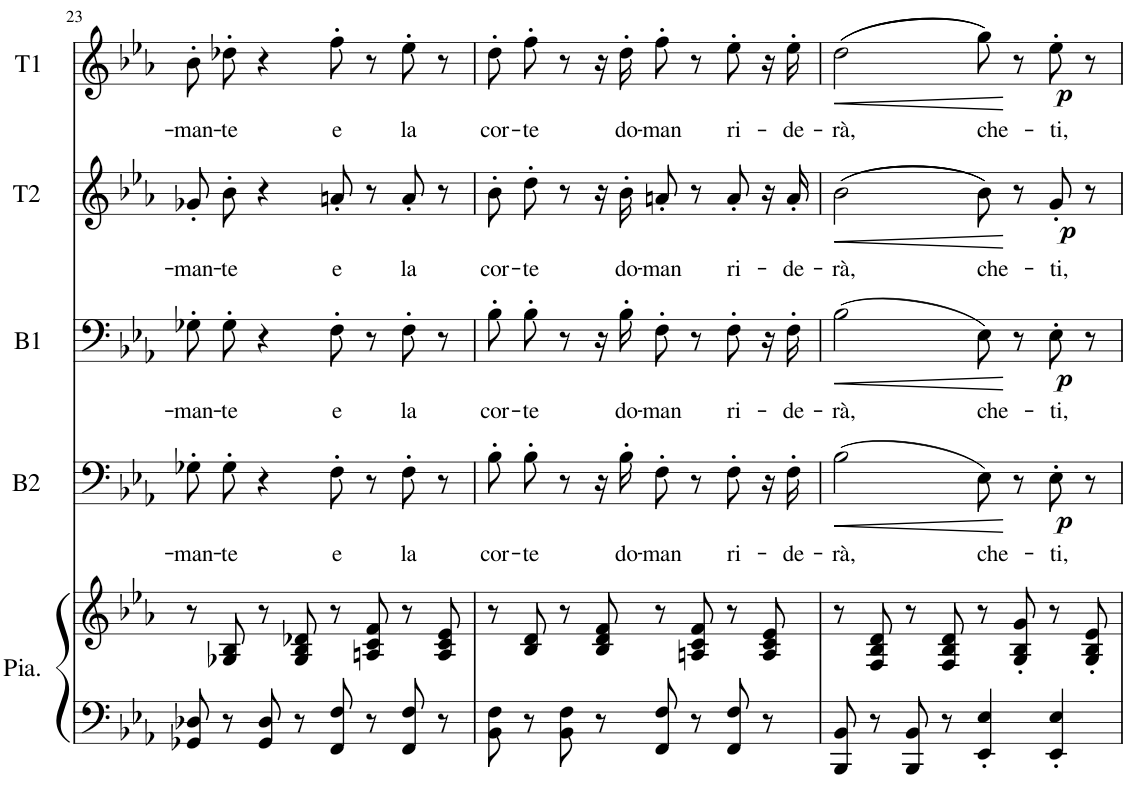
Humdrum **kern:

**kern	**kern	**kern	**text	**dynam	**kern	**text	**dynam	**kern	**text	**dynam	**kern	**text	**dynam
*part5	*part5	*part4	*part4	*part4	*part3	*part3	*part3	*part2	*part2	*part2	*part1	*part1	*part1
*staff6	*staff5	*staff4	*staff4	*staff4	*staff3	*staff3	*staff3	*staff2	*staff2	*staff2	*staff1	*staff1	*staff1
*I"Piano	*	*I"Basse 2	*	*	*I"Basse 1	*	*	*I"Ténor 2	*	*	*I"Ténor 1	*	*
*I'Pia.	*	*I'B2	*	*	*I'B1	*	*	*I'T2	*	*	*I'T1	*	*
!!LO:PB:g=z
*clefF4	*clefG2	*clefF4	*	*	*clefF4	*	*	*clefG2	*	*	*clefG2	*	*
*k[b-e-a-]	*k[b-e-a-]	*k[b-e-a-]	*	*	*k[b-e-a-]	*	*	*k[b-e-a-]	*	*	*k[b-e-a-]	*	*
*M4/4	*M4/4	*M4/4	*	*	*M4/4	*	*	*M4/4	*	*	*M4/4	*	*
=23	=23	=23	=23	=23	=23	=23	=23	=23	=23	=23	=23	=23	=23
!	!	!	!LO:LY:b	!	!	!LO:LY:b	!	!	!LO:LY:b	!	!	!LO:LY:b	!
8GG-X/ 8D-X/	8r	8G-X'\L	-man-	.	8G-X'\L	-man-	.	8g-X'/L	-man-	.	8b-'\L	-man-	.
!	!	!	!LO:LY:b	!	!	!LO:LY:b	!	!	!LO:LY:b	!	!	!LO:LY:b	!
8r	8G-X/ 8B-/	8G-'\J	-te	.	8G-'\J	-te	.	8b-'/J	-te	.	8dd-X'\J	-te	.
8GG-/ 8D-/	8r	4r	.	.	4r	.	.	4r	.	.	4r	.	.
8r	8G-/ 8B-/ 8d-X/	.	.	.	.	.	.	.	.	.	.	.	.
!	!	!	!LO:LY:b	!	!	!LO:LY:b	!	!	!LO:LY:b	!	!	!LO:LY:b	!
8FF/ 8F/	8r	8F'\	e	.	8F'\	e	.	8an'/	e	.	8ff'\	e	.
8r	8An/ 8c/ 8f/	8r	.	.	8r	.	.	8r	.	.	8r	.	.
!	!	!	!LO:LY:b	!	!	!LO:LY:b	!	!	!LO:LY:b	!	!	!LO:LY:b	!
8FF/ 8F/	8r	8F'\	la	.	8F'\	la	.	8a'/	la	.	8ee-'\	la	.
8r	8A/ 8c/ 8e-/	8r	.	.	8r	.	.	8r	.	.	8r	.	.
=24	=24	=24	=24	=24	=24	=24	=24	=24	=24	=24	=24	=24	=24
!	!	!	!LO:LY:b	!	!	!LO:LY:b	!	!	!LO:LY:b	!	!	!LO:LY:b	!
8BB-\ 8F\	8r	8B-'\L	cor-	.	8B-'\L	cor-	.	8b-'\L	cor-	.	8dd'\L	cor-	.
!	!	!	!LO:LY:b	!	!	!LO:LY:b	!	!	!LO:LY:b	!	!	!LO:LY:b	!
8r	8B-/ 8d/	8B-'\J	-te	.	8B-'\J	-te	.	8dd'\J	-te	.	8ff'\J	-te	.
8BB-\ 8F\	8r	8r	.	.	8r	.	.	8r	.	.	8r	.	.
8r	8B-/ 8d/ 8f/	16r	.	.	16r	.	.	16r	.	.	16r	.	.
!	!	!	!LO:LY:b	!	!	!LO:LY:b	!	!	!LO:LY:b	!	!	!LO:LY:b	!
.	.	16B-'\	do-	.	16B-'\	do-	.	16b-'\	do-	.	16dd'\	do-	.
!	!	!	!LO:LY:b	!	!	!LO:LY:b	!	!	!LO:LY:b	!	!	!LO:LY:b	!
8FF/ 8F/	8r	8F'\	-man	.	8F'\	-man	.	8an'/	-man	.	8ff'\	-man	.
8r	8An/ 8c/ 8f/	8r	.	.	8r	.	.	8r	.	.	8r	.	.
!	!	!	!LO:LY:b	!	!	!LO:LY:b	!	!	!LO:LY:b	!	!	!LO:LY:b	!
8FF/ 8F/	8r	8F'\	ri-	.	8F'\	ri-	.	8a'/	ri-	.	8ee-'\	ri-	.
8r	8A/ 8c/ 8e-/	16r	.	.	16r	.	.	16r	.	.	16r	.	.
!	!	!	!LO:LY:b	!	!	!LO:LY:b	!	!	!LO:LY:b	!	!	!LO:LY:b	!
.	.	16F'\	-de-	.	16F'\	-de-	.	16a'/	-de-	.	16ee-'\	-de-	.
=25	=25	=25	=25	=25	=25	=25	=25	=25	=25	=25	=25	=25	=25
!	!	!	!LO:LY:b	!LO:HP:b	!	!LO:LY:b	!LO:HP:b	!	!LO:LY:b	!LO:HP:b	!	!LO:LY:b	!LO:HP:b
8BBB-/ 8BB-/	8r	(2B-\	-rà,	<	(2B-\	-rà,	<	((2b-\	-rà,	<	((2dd\	-rà,	<
8r	8F/ 8B-/ 8d/	.	.	.	.	.	.	.	.	.	.	.	.
8BBB-/ 8BB-/	8r	.	.	.	.	.	.	.	.	.	.	.	.
8r	8F/ 8B-/ 8d/	.	.	.	.	.	.	.	.	.	.	.	.
!	!	!	!LO:LY:b	!	!	!LO:LY:b	!	!	!LO:LY:b	!	!	!LO:LY:b	!
4EE-/' 4E-/'	8r	8E-\)	che-	.	8E-\)	che-	.	8b-\))	che-	.	8gg\))	che-	.
.	8G/' 8B-/' 8g/'	8r	.	[	8r	.	[	8r	.	[	8r	.	[
!	!	!	!LO:LY:b	!LO:DY:b	!	!LO:LY:b	!LO:DY:b	!	!LO:LY:b	!LO:DY:b	!	!LO:LY:b	!LO:DY:b
4EE-/' 4E-/'	8r	8E-'\	-ti,	p	8E-'\	-ti,	p	8g'/	-ti,	p	8ee-'\	-ti,	p
.	8G/' 8B-/' 8e-/'	8r	.	.	8r	.	.	8r	.	.	8r	.	.
=	=	=	=	=	=	=	=	=	=	=	=	=	=
*-	*-	*-	*-	*-	*-	*-	*-	*-	*-	*-	*-	*-	*-
